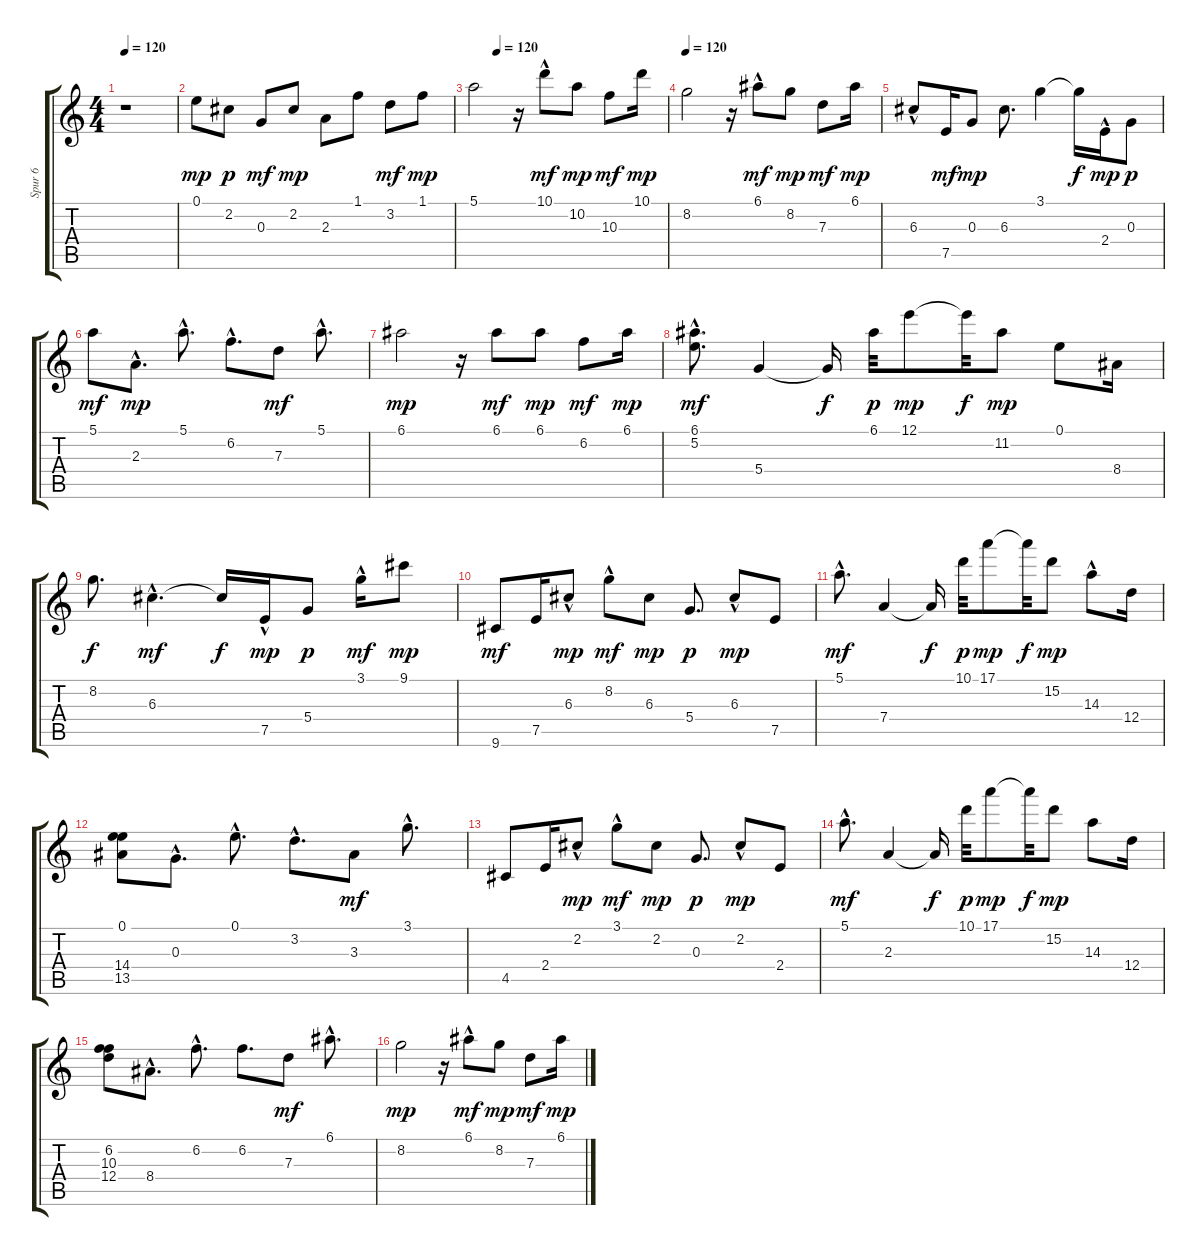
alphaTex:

\track ("Spur 6" "Spur 6") {instrument acousticguitarnylon}
\staff {score tabs}
\tuning (E4 B3 G3 D3 A2 E2) {hide}
\ts (4 4)
\tempo 120
\clef g2
\ks c
r.1{dy mp} |
0.1.8 2.2.8{dy p} 0.3.8{dy mf} 2.2.8{dy mp} 2.3.8 1.1.8 3.2.8{dy mf} 1.1.8{dy mp} |
\tempo (120 0.125)
5.1.2 r.16 10.1{hac}.8{dy mf} 10.2.8{dy mp} 10.3.8{dy mf} 10.1.16{dy mp} |
\tempo 120
8.2.2 r.16 6.1{hac}.8{dy mf} 8.2.8{dy mp} 7.3.8{dy mf} 6.1.16{dy mp} |
6.3{hac}.8 7.5.16{dy mf} 0.3.8{dy mp} 6.3.8{d} 3.1.4 3.1{t}.16{dy f} 2.4{hac}.16{dy mp} 0.3.8{dy p} |
5.1.8{dy mf} 2.3{hac}.8{d dy mp} 5.1{hac}.8{d} 6.2{hac}.8{d} 7.3.8{dy mf} 5.1{hac}.8{d} |
6.1.2{dy mp} r.16 6.1.8{dy mf} 6.1.8{dy mp} 6.2.8{dy mf} 6.1.16{dy mp} |
(6.1 5.2{hac}).8{d dy mf} 5.4.4 5.4{t}.16{dy f} 6.1.32{dy p} 12.1.8{dy mp} 12.1{t}.32{dy f} 11.2.8{dy mp} 0.1.8 8.4.16 |
8.2.8{d dy f} 6.3{hac}.4{d dy mf} 6.3{t}.16{dy f} 7.5{hac}.16{dy mp} 5.4.8{dy p} 3.1{hac}.16{dy mf} 9.1.8{dy mp} |
9.6.8{dy mf} 7.5.16 6.3{hac}.8{dy mp} 8.2{hac}.8{dy mf} 6.3.8{dy mp} 5.4.8{d dy p} 6.3{hac}.8{dy mp} 7.5.8 |
5.1{hac}.8{d dy mf} 7.4.4 7.4{t}.16{dy f} 10.1.32{dy p} 17.1.8{dy mp} 17.1{t}.32{dy f} 15.2.8{dy mp} 14.3{hac}.8 12.4.16 |
(0.1 14.4 13.5).8 0.3{hac}.8{d} 0.1{hac}.8{d} 3.2{hac}.8{d} 3.3.8{dy mf} 3.1{hac}.8{d} |
4.5.8 2.4.16 2.2{hac}.8{dy mp} 3.1{hac}.8{dy mf} 2.2.8{dy mp} 0.3.8{d dy p} 2.2{hac}.8{dy mp} 2.4.8 |
5.1{hac}.8{d dy mf} 2.3.4 2.3{t}.16{dy f} 10.1.32{dy p} 17.1.8{dy mp} 17.1{t}.32{dy f} 15.2.8{dy mp} 14.3.8 12.4.16 |
(6.2 10.3 12.4).8 8.4{hac}.8{d} 6.2{hac}.8{d} 6.2.8{d} 7.3.8{dy mf} 6.1{hac}.8{d} |
8.2.2{dy mp} r.16 6.1{hac}.8{dy mf} 8.2.8{dy mp} 7.3.8{dy mf} 6.1.16{dy mp}
